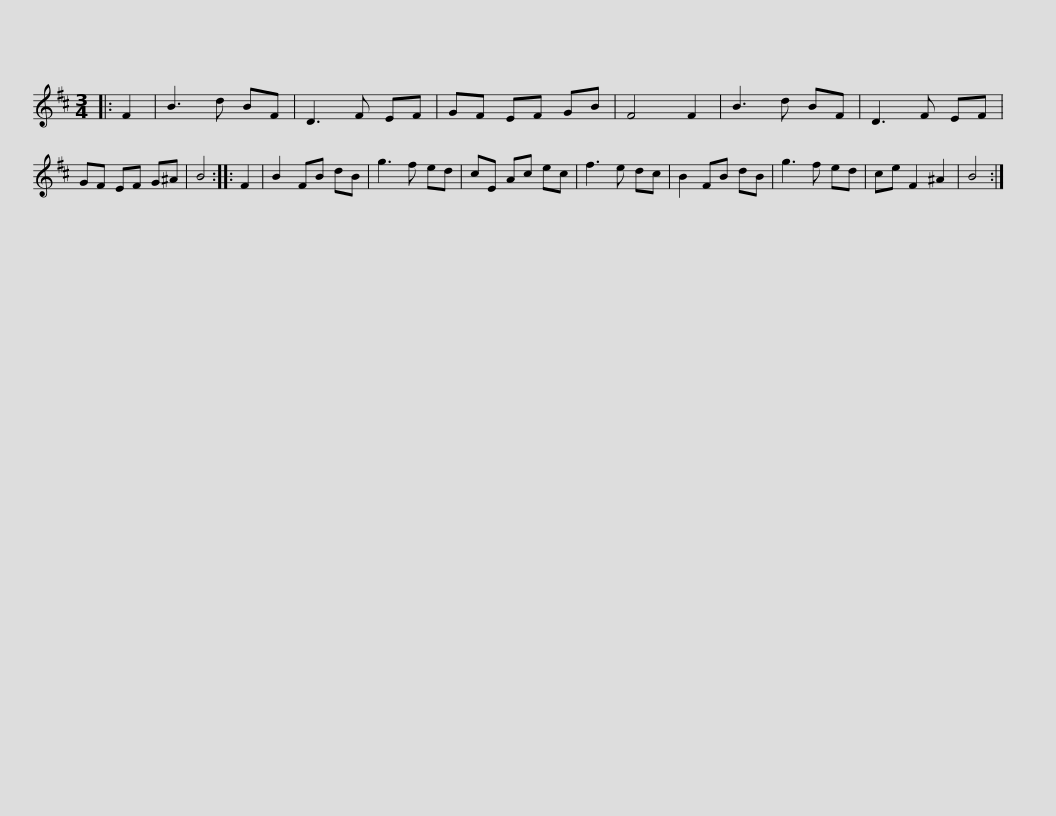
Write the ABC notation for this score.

X:1
L:1/8
M:3/4
I:linebreak $
K:Bmin
V:1 treble
V:1
|: F2 | B3 d BF | D3 F EF | GF EF GB | F4 F2 | %5
 B3 d BF | D3 F EF | GF EF G^A | B4 :: F2 |$ %10
 B2 FB dB | g3 f ed | cE Ac ec | f3 e dc | B2 FB dB | %15
 g3 f ed | ce F2 ^A2 | B4 :| %18
